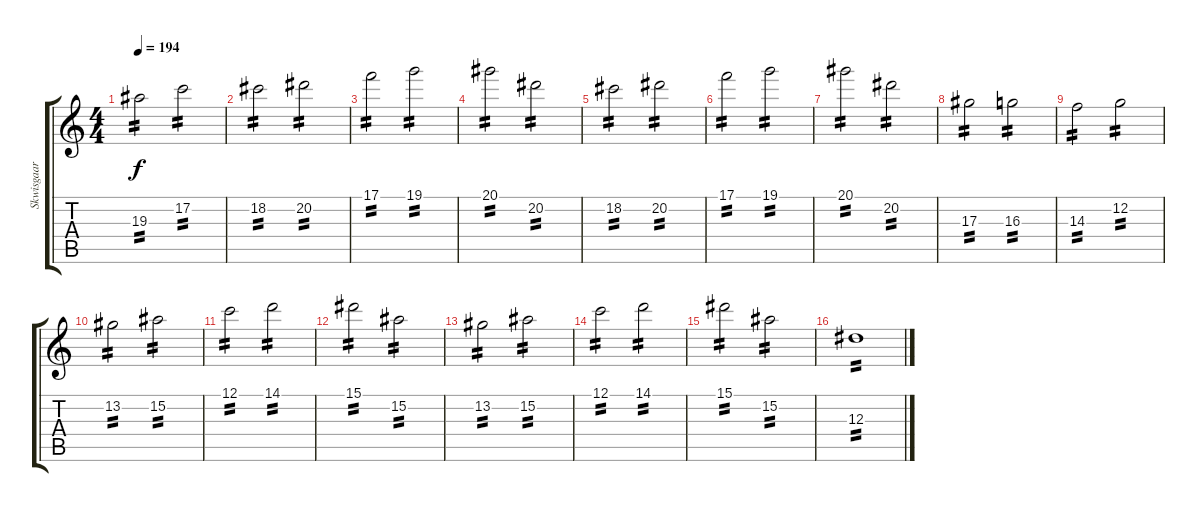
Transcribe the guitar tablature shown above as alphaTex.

\track ("Skwisgaar Skwigelf (Harmony Guitar 1)" "Skwisgaar ") {instrument distortionguitar}
\staff {score tabs}
\tuning (C4 G3 Eb3 Bb2 F2 C2) {hide}
\ts (4 4)
\tempo 194
\clef g2
\ks c
19.3.2{tp 2 dy f} 17.2.2{tp 2} |
18.2.2{tp 2} 20.2.2{tp 2} |
17.1.2{tp 2} 19.1.2{tp 2} |
20.1.2{tp 2} 20.2.2{tp 2} |
18.2.2{tp 2} 20.2.2{tp 2} |
17.1.2{tp 2} 19.1.2{tp 2} |
20.1.2{tp 2} 20.2.2{tp 2} |
17.3.2{tp 2} 16.3.2{tp 2} |
14.3.2{tp 2} 12.2.2{tp 2} |
13.2.2{tp 2} 15.2.2{tp 2} |
12.1.2{tp 2} 14.1.2{tp 2} |
15.1.2{tp 2} 15.2.2{tp 2} |
13.2.2{tp 2} 15.2.2{tp 2} |
12.1.2{tp 2} 14.1.2{tp 2} |
15.1.2{tp 2} 15.2.2{tp 2} |
12.3.1{tp 2}
